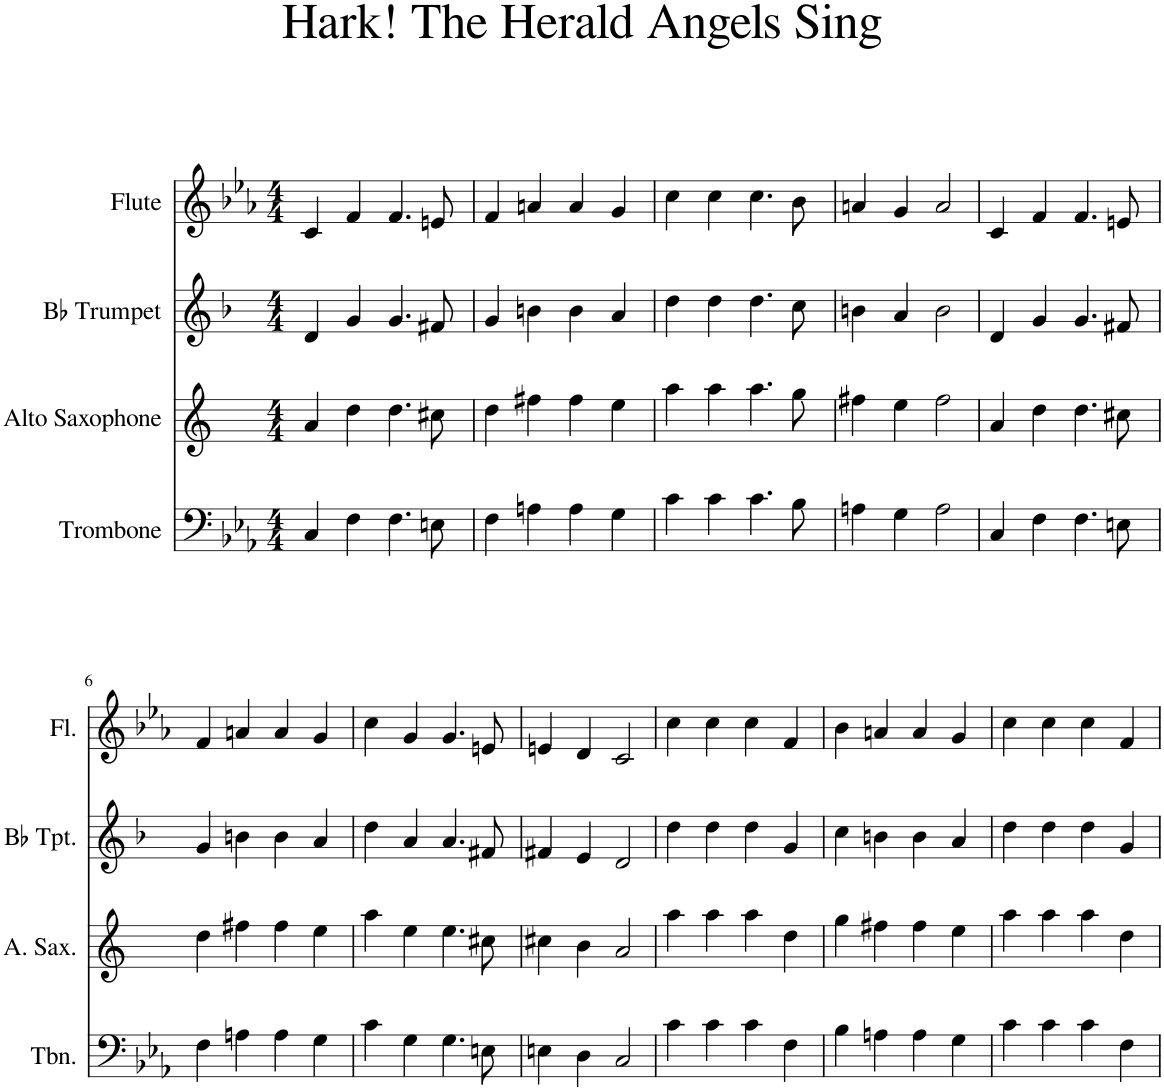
**kern	**kern	**kern	**kern
*part4	*part3	*part2	*part1
*staff4	*staff3	*staff2	*staff1
*I"Trombone	*I"Alto Saxophone	*I"Bb Trumpet	*I"Flute
*I'Tbn.	*I'A. Sax.	*I'Bb Tpt.	*I'Fl.
*clefF4	*clefG2	*clefG2	*clefG2
*	*Trd5c9	*Trd1c2	*
*k[b-e-a-]	*k[]	*k[b-]	*k[b-e-a-]
*M4/4	*M4/4	*M4/4	*M4/4
=1	=1	=1	=1
4C/	4a/	4d/	4c/
4F\	4dd\	4g/	4f/
4.F\	4.dd\	4.g/	4.f/
8En\	8cc#X\	8f#X/	8en/
=2	=2	=2	=2
4F\	4dd\	4g/	4f/
4An\	4ff#X\	4bn\	4an/
4A\	4ff#\	4b\	4a/
4G\	4ee\	4a/	4g/
=3	=3	=3	=3
4c\	4aa\	4dd\	4cc\
4c\	4aa\	4dd\	4cc\
4.c\	4.aa\	4.dd\	4.cc\
8B-\	8gg\	8cc\	8b-\
=4	=4	=4	=4
4An\	4ff#X\	4bn\	4an/
4G\	4ee\	4a/	4g/
2A\	2ff#\	2b\	2a/
=5	=5	=5	=5
4C/	4a/	4d/	4c/
4F\	4dd\	4g/	4f/
4.F\	4.dd\	4.g/	4.f/
8En\	8cc#X\	8f#X/	8en/
!!LO:LB:g=z
=6	=6	=6	=6
4F\	4dd\	4g/	4f/
4An\	4ff#X\	4bn\	4an/
4A\	4ff#\	4b\	4a/
4G\	4ee\	4a/	4g/
=7	=7	=7	=7
4c\	4aa\	4dd\	4cc\
4G\	4ee\	4a/	4g/
4.G\	4.ee\	4.a/	4.g/
8En\	8cc#X\	8f#X/	8en/
=8	=8	=8	=8
4En\	4cc#X\	4f#X/	4en/
4D\	4b\	4e/	4d/
2C/	2a/	2d/	2c/
=9	=9	=9	=9
4c\	4aa\	4dd\	4cc\
4c\	4aa\	4dd\	4cc\
4c\	4aa\	4dd\	4cc\
4F\	4dd\	4g/	4f/
=10	=10	=10	=10
4B-\	4gg\	4cc\	4b-\
4An\	4ff#X\	4bn\	4an/
4A\	4ff#\	4b\	4a/
4G\	4ee\	4a/	4g/
=11	=11	=11	=11
4c\	4aa\	4dd\	4cc\
4c\	4aa\	4dd\	4cc\
4c\	4aa\	4dd\	4cc\
4F\	4dd\	4g/	4f/
=	=	=	=
*-	*-	*-	*-
